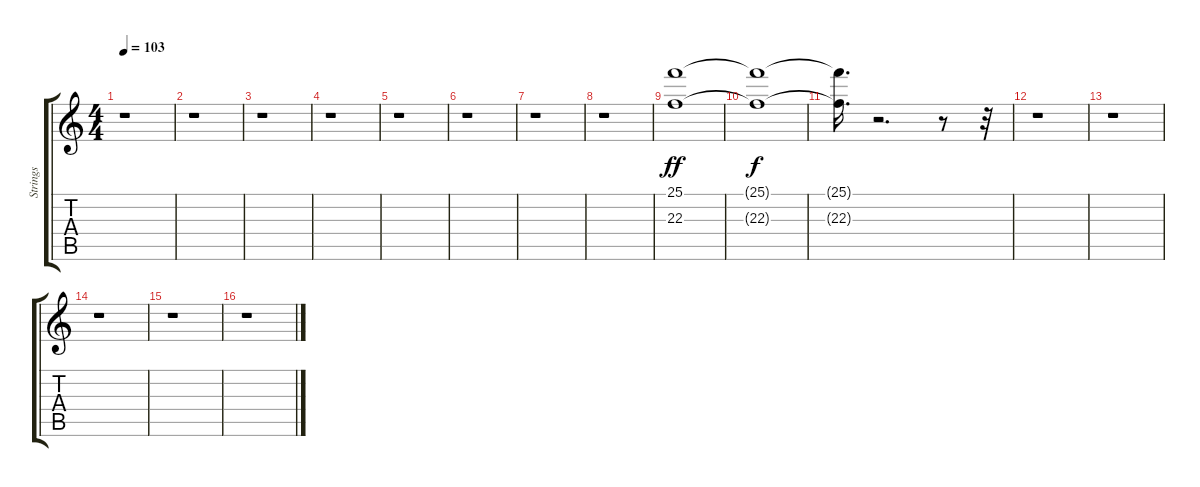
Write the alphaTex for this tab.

\track ("Strings" "Strings") {instrument stringensemble1}
\staff {score tabs}
\tuning (E4 B3 G3 D3 A2 E2) {hide}
\ts (4 4)
\tempo 103
\clef g2
\ks c
r.1{dy f} |
r.1 |
r.1 |
r.1 |
r.1 |
r.1 |
r.1 |
r.1 |
(25.1 22.3).1{dy ff} |
(25.1{t} 22.3{t}).1{dy f} |
(25.1{t} 22.3{t}).16{d} r.2{d} r.8 r.32 |
r.1 |
r.1 |
r.1 |
r.1 |
r.1
